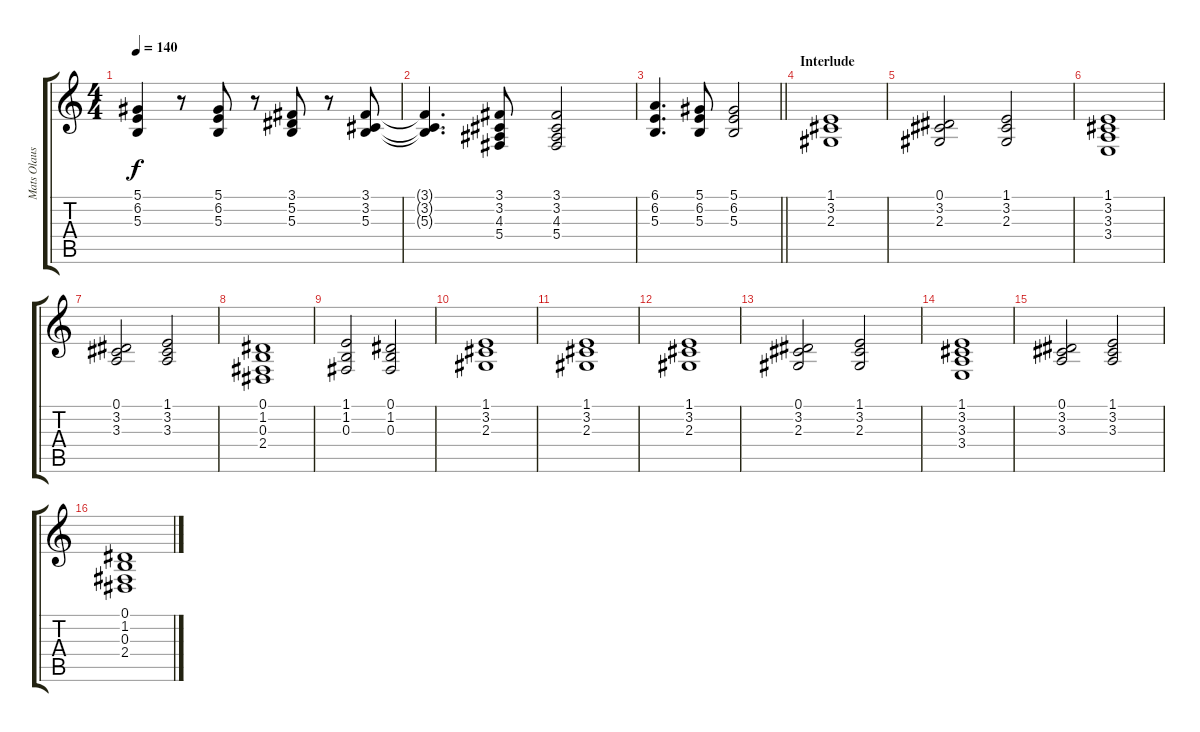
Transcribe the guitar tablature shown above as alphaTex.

\track ("Mats Olausson" "Mats Olaus") {instrument synthstrings1}
\staff {score tabs}
\tuning (Eb4 Bb3 Gb3 Db3 Ab2 Eb2) {hide}
\ts (4 4)
\tempo 140
\clef g2
\ks c
(5.1{t} 6.2{t} 5.3{t}).4{dy f} r.8 (5.1 6.2 5.3).8 r.8 (3.1 5.2 5.3).8 r.8 (3.1 3.2 5.3).8 |
(3.1{t} 3.2{t} 5.3{t}).4{d} (3.1 3.2 4.3 5.4).8 (3.1 3.2 4.3 5.4).2 |
\barLineRight lightlight
(6.1 6.2 5.3).4{d} (5.1 6.2 5.3).8 (5.1 6.2 5.3).2 |
\section ("" "Interlude")
(1.1 3.2 2.3).1 |
(0.1 3.2 2.3).2 (1.1 3.2 2.3).2 |
(1.1 3.2 3.3 3.4).1 |
(0.1 3.2 3.3).2 (1.1 3.2 3.3).2 |
(0.1 1.2 0.3 2.4).1 |
(1.1 1.2 0.3).2 (0.1 1.2 0.3).2 |
(1.1 3.2 2.3).1 |
(1.1 3.2 2.3).1 |
(1.1 3.2 2.3).1 |
(0.1 3.2 2.3).2 (1.1 3.2 2.3).2 |
(1.1 3.2 3.3 3.4).1 |
(0.1 3.2 3.3).2 (1.1 3.2 3.3).2 |
(0.1 1.2 0.3 2.4).1
